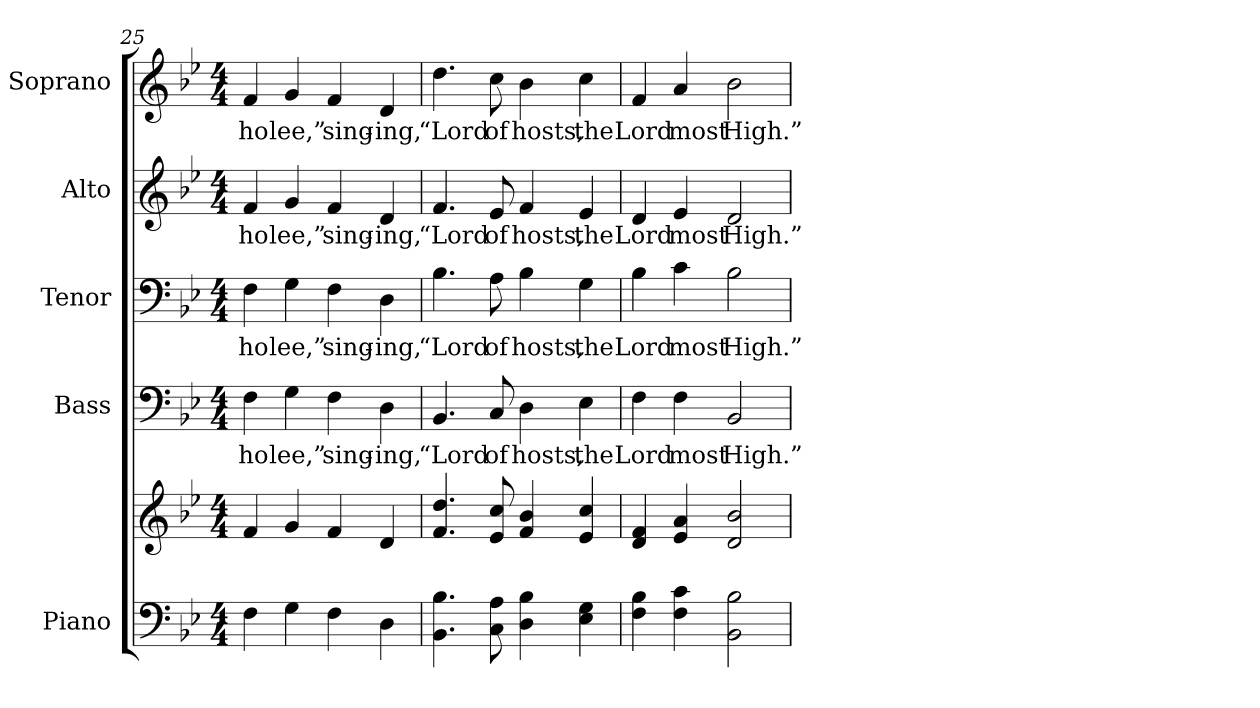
**kern	**kern	**kern	**text	**kern	**text	**kern	**text	**kern	**text
*part5	*part5	*part4	*part4	*part3	*part3	*part2	*part2	*part1	*part1
*staff6	*staff5	*staff4	*staff4	*staff3	*staff3	*staff2	*staff2	*staff1	*staff1
*I"Piano	*	*I"Bass	*	*I"Tenor	*	*I"Alto	*	*I"Soprano	*
*I'Pno.	*	*I'B.	*	*I'T.	*	*I'A.	*	*I'S.	*
!!LO:PB:g=z
*clefF4	*clefG2	*clefF4	*	*clefF4	*	*clefG2	*	*clefG2	*
*k[b-e-]	*k[b-e-]	*k[b-e-]	*	*k[b-e-]	*	*k[b-e-]	*	*k[b-e-]	*
*B-:	*B-:	*B-:	*	*B-:	*	*B-:	*	*B-:	*
*M4/4	*M4/4	*M4/4	*	*M4/4	*	*M4/4	*	*M4/4	*
=25	=25	=25	=25	=25	=25	=25	=25	=25	=25
!	!	!	!LO:LY:b:color=#000000	!	!	!	!	!	!
!	!	!	!	!	!LO:LY:b:color=#000000	!	!	!	!
!	!	!	!	!	!	!	!LO:LY:b:color=#000000	!	!
!	!	!	!	!	!	!	!	!	!LO:LY:b:color=#000000
4Fi\	4fi/	4Fi\	ho	4Fi\	ho	4fi/	ho	4fi/	ho
!	!	!	!LO:LY:b:color=#000000	!	!	!	!	!	!
!	!	!	!	!	!LO:LY:b:color=#000000	!	!	!	!
!	!	!	!	!	!	!	!LO:LY:b:color=#000000	!	!
!	!	!	!	!	!	!	!	!	!LO:LY:b:color=#000000
4Gi\	4gi/	4Gi\	lee,”	4Gi\	lee,”	4gi/	lee,”	4gi/	lee,”
!	!	!	!LO:LY:b:color=#000000	!	!	!	!	!	!
!	!	!	!	!	!LO:LY:b:color=#000000	!	!	!	!
!	!	!	!	!	!	!	!LO:LY:b:color=#000000	!	!
!	!	!	!	!	!	!	!	!	!LO:LY:b:color=#000000
4Fi\	4fi/	4Fi\	sing-	4Fi\	sing-	4fi/	sing-	4fi/	sing-
!	!	!	!LO:LY:b:color=#000000	!	!	!	!	!	!
!	!	!	!	!	!LO:LY:b:color=#000000	!	!	!	!
!	!	!	!	!	!	!	!LO:LY:b:color=#000000	!	!
!	!	!	!	!	!	!	!	!	!LO:LY:b:color=#000000
4Di\	4di/	4Di\	-ing,	4Di\	-ing,	4di/	-ing,	4di/	-ing,
=26	=26	=26	=26	=26	=26	=26	=26	=26	=26
!	!	!	!LO:LY:b:color=#000000	!	!	!	!	!	!
!	!	!	!	!	!LO:LY:b:color=#000000	!	!	!	!
!	!	!	!	!	!	!	!LO:LY:b:color=#000000	!	!
!	!	!	!	!	!	!	!	!	!LO:LY:b:color=#000000
4.BB-i\ 4.B-i	4.fi/ 4.ddi	4.BB-i/	“Lord	4.B-i\	“Lord	4.fi/	“Lord	4.ddi\	“Lord
!	!	!	!LO:LY:b:color=#000000	!	!	!	!	!	!
!	!	!	!	!	!LO:LY:b:color=#000000	!	!	!	!
!	!	!	!	!	!	!	!LO:LY:b:color=#000000	!	!
!	!	!	!	!	!	!	!	!	!LO:LY:b:color=#000000
8Ci\ 8Ai	8e-i/ 8cci	8Ci/	of	8Ai\	of	8e-i/	of	8cci\	of
!	!	!	!LO:LY:b:color=#000000	!	!	!	!	!	!
!	!	!	!	!	!LO:LY:b:color=#000000	!	!	!	!
!	!	!	!	!	!	!	!LO:LY:b:color=#000000	!	!
!	!	!	!	!	!	!	!	!	!LO:LY:b:color=#000000
4Di\ 4B-i	4fi/ 4b-i	4Di\	hosts,	4B-i\	hosts,	4fi/	hosts,	4b-i\	hosts,
!	!	!	!LO:LY:b:color=#000000	!	!	!	!	!	!
!	!	!	!	!	!LO:LY:b:color=#000000	!	!	!	!
!	!	!	!	!	!	!	!LO:LY:b:color=#000000	!	!
!	!	!	!	!	!	!	!	!	!LO:LY:b:color=#000000
4E-i\ 4Gi	4e-i/ 4cci	4E-i\	the	4Gi\	the	4e-i/	the	4cci\	the
!!LO:PB:g=z
=27	=27	=27	=27	=27	=27	=27	=27	=27	=27
!	!	!	!LO:LY:b:color=#000000	!	!	!	!	!	!
!	!	!	!	!	!LO:LY:b:color=#000000	!	!	!	!
!	!	!	!	!	!	!	!LO:LY:b:color=#000000	!	!
!	!	!	!	!	!	!	!	!	!LO:LY:b:color=#000000
4Fi\ 4B-i	4di/ 4fi	4Fi\	Lord	4B-i\	Lord	4di/	Lord	4fi/	Lord
!	!	!	!LO:LY:b:color=#000000	!	!	!	!	!	!
!	!	!	!	!	!LO:LY:b:color=#000000	!	!	!	!
!	!	!	!	!	!	!	!LO:LY:b:color=#000000	!	!
!	!	!	!	!	!	!	!	!	!LO:LY:b:color=#000000
4Fi\ 4ci	4e-i/ 4ai	4Fi\	most	4ci\	most	4e-i/	most	4ai/	most
!	!	!	!LO:LY:b:color=#000000	!	!	!	!	!	!
!	!	!	!	!	!LO:LY:b:color=#000000	!	!	!	!
!	!	!	!	!	!	!	!LO:LY:b:color=#000000	!	!
!	!	!	!	!	!	!	!	!	!LO:LY:b:color=#000000
2BB-i\ 2B-i	2di/ 2b-i	2BB-i/	High.”	2B-i\	High.”	2di/	High.”	2b-i\	High.”
=	=	=	=	=	=	=	=	=	=
*-	*-	*-	*-	*-	*-	*-	*-	*-	*-
